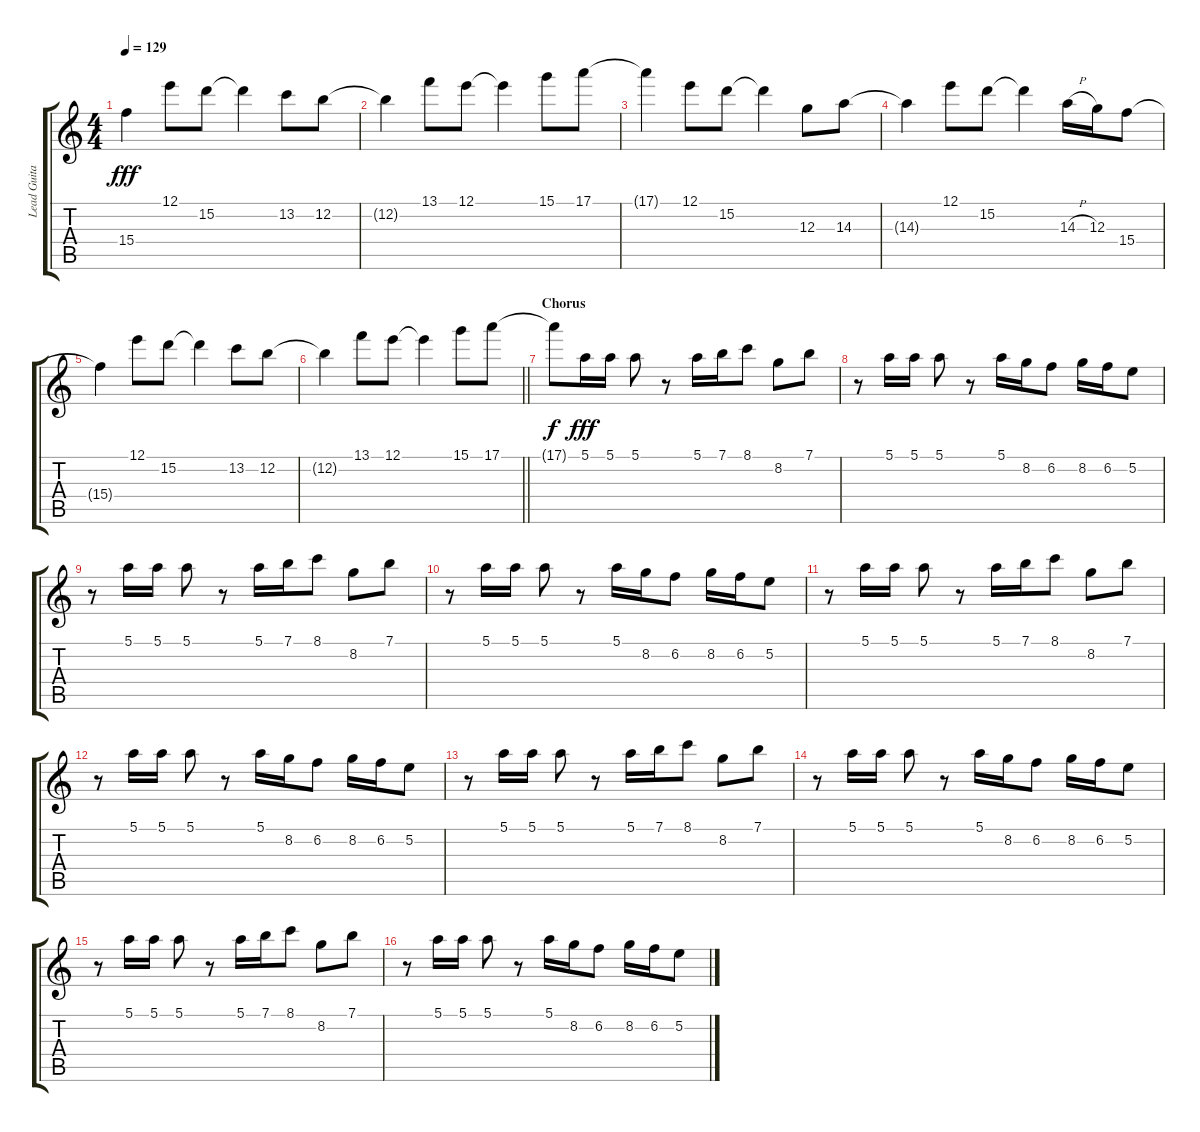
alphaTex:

\track ("Lead Guitar L" "Lead Guita") {instrument distortionguitar}
\staff {score tabs}
\tuning (E4 B3 G3 D3 A2 E2) {hide}
\ts (4 4)
\tempo 129
\clef g2
\ks c
15.4{t}.4{dy fff} 12.1.8 15.2.8 15.2{t}.4 13.2.8 12.2.8 |
12.2{t}.4 13.1.8 12.1.8 12.1{t}.4 15.1.8 17.1.8 |
17.1{t}.4 12.1.8 15.2.8 15.2{t}.4 12.3.8 14.3.8 |
14.3{t}.4 12.1.8 15.2.8 15.2{t}.4 14.3{h}.16 12.3.16 15.4.8 |
15.4{t}.4 12.1.8 15.2.8 15.2{t}.4 13.2.8 12.2.8 |
\barLineRight lightlight
12.2{t}.4 13.1.8 12.1.8 12.1{t}.4 15.1.8 17.1.8 |
\section ("" "Chorus")
17.1{t}.8{dy f} 5.1.16{dy fff} 5.1.16 5.1.8 r.8 5.1.16 7.1.16 8.1.8 8.2.8 7.1.8 |
r.8 5.1.16 5.1.16 5.1.8 r.8 5.1.16 8.2.16 6.2.8 8.2.16 6.2.16 5.2.8 |
r.8 5.1.16 5.1.16 5.1.8 r.8 5.1.16 7.1.16 8.1.8 8.2.8 7.1.8 |
r.8 5.1.16 5.1.16 5.1.8 r.8 5.1.16 8.2.16 6.2.8 8.2.16 6.2.16 5.2.8 |
r.8 5.1.16 5.1.16 5.1.8 r.8 5.1.16 7.1.16 8.1.8 8.2.8 7.1.8 |
r.8 5.1.16 5.1.16 5.1.8 r.8 5.1.16 8.2.16 6.2.8 8.2.16 6.2.16 5.2.8 |
r.8 5.1.16 5.1.16 5.1.8 r.8 5.1.16 7.1.16 8.1.8 8.2.8 7.1.8 |
r.8 5.1.16 5.1.16 5.1.8 r.8 5.1.16 8.2.16 6.2.8 8.2.16 6.2.16 5.2.8 |
r.8 5.1.16 5.1.16 5.1.8 r.8 5.1.16 7.1.16 8.1.8 8.2.8 7.1.8 |
r.8 5.1.16 5.1.16 5.1.8 r.8 5.1.16 8.2.16 6.2.8 8.2.16 6.2.16 5.2.8
